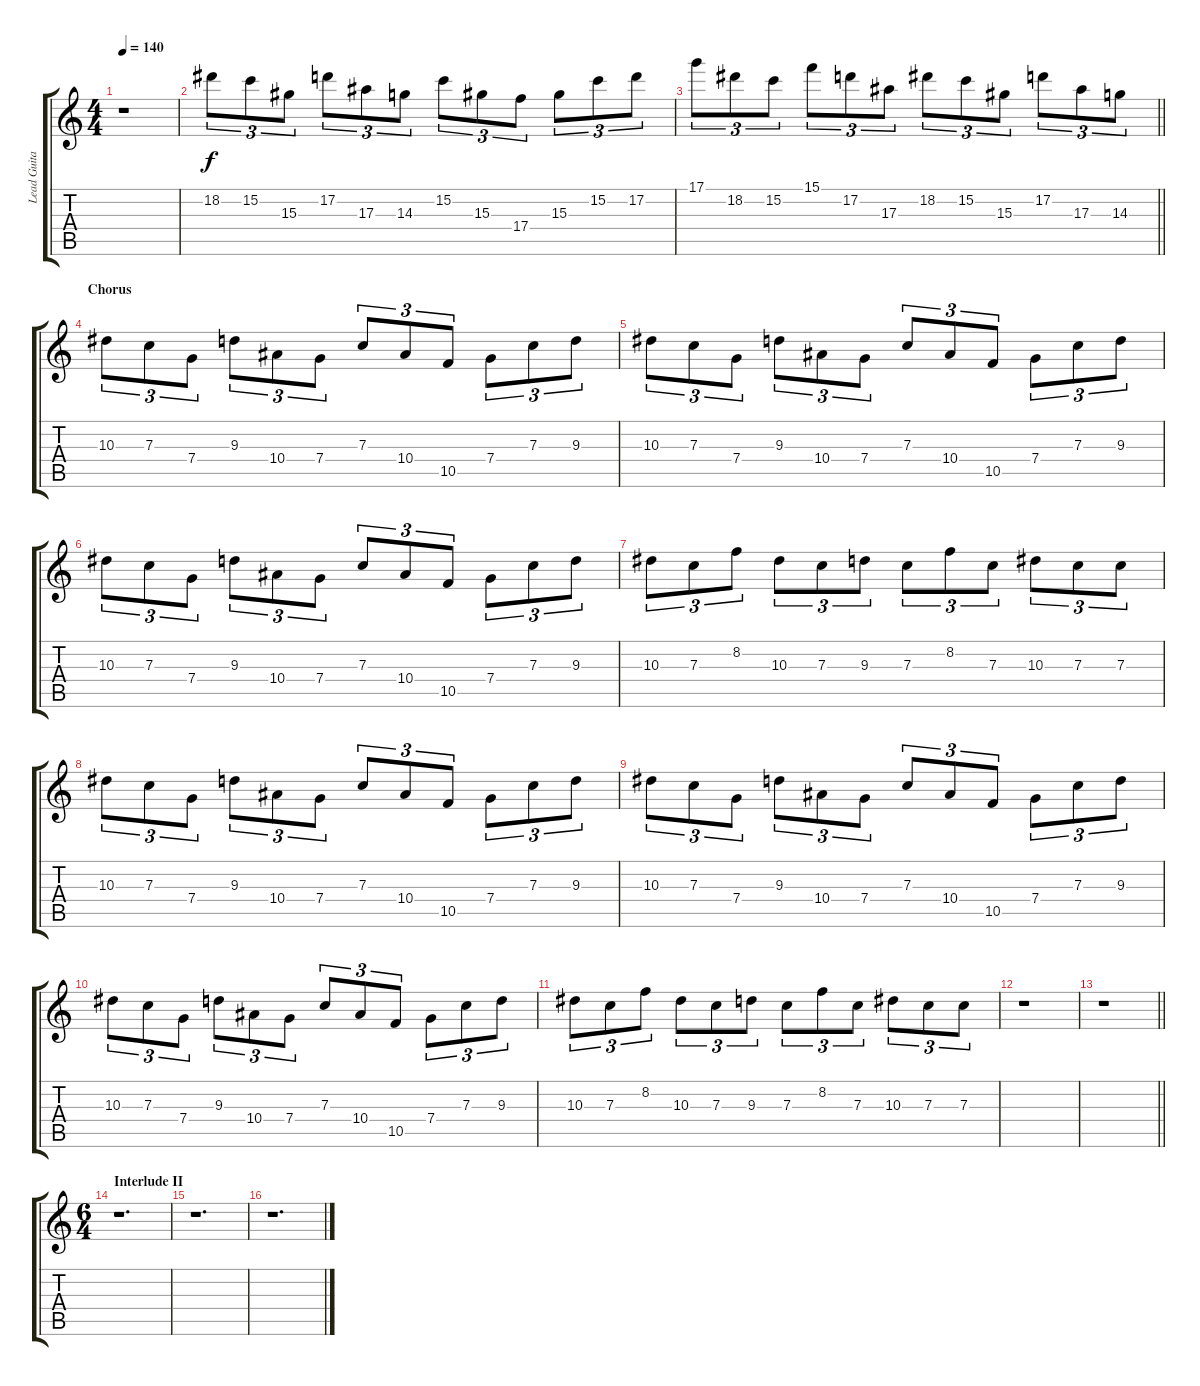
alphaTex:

\track ("Lead Guitar I" "Lead Guita") {instrument distortionguitar}
\staff {score tabs}
\tuning (D4 A3 F3 C3 G2 C2) {hide}
\ts (4 4)
\tempo 140
\clef g2
\ks c
r.1{dy f} |
18.2.8{tu (3 2) volume 13 balance 8 instrument distortionguitar} 15.2.8{tu (3 2)} 15.3.8{tu (3 2)} 17.2.8{tu (3 2)} 17.3.8{tu (3 2)} 14.3.8{tu (3 2)} 15.2.8{tu (3 2)} 15.3.8{tu (3 2)} 17.4.8{tu (3 2)} 15.3.8{tu (3 2)} 15.2.8{tu (3 2)} 17.2.8{tu (3 2)} |
\barLineRight lightlight
17.1.8{tu (3 2) balance 0} 18.2.8{tu (3 2)} 15.2.8{tu (3 2)} 15.1.8{tu (3 2)} 17.2.8{tu (3 2)} 17.3.8{tu (3 2)} 18.2.8{tu (3 2)} 15.2.8{tu (3 2)} 15.3.8{tu (3 2)} 17.2.8{tu (3 2)} 17.3.8{tu (3 2)} 14.3.8{tu (3 2)} |
\section ("" "Chorus")
10.3.8{tu (3 2) volume 10 balance 8 instrument distortionguitar} 7.3.8{tu (3 2)} 7.4.8{tu (3 2)} 9.3.8{tu (3 2)} 10.4.8{tu (3 2)} 7.4.8{tu (3 2)} 7.3.8{tu (3 2)} 10.4.8{tu (3 2)} 10.5.8{tu (3 2)} 7.4.8{tu (3 2)} 7.3.8{tu (3 2)} 9.3.8{tu (3 2)} |
10.3.8{tu (3 2)} 7.3.8{tu (3 2)} 7.4.8{tu (3 2)} 9.3.8{tu (3 2)} 10.4.8{tu (3 2)} 7.4.8{tu (3 2)} 7.3.8{tu (3 2)} 10.4.8{tu (3 2)} 10.5.8{tu (3 2)} 7.4.8{tu (3 2)} 7.3.8{tu (3 2)} 9.3.8{tu (3 2)} |
10.3.8{tu (3 2)} 7.3.8{tu (3 2)} 7.4.8{tu (3 2)} 9.3.8{tu (3 2)} 10.4.8{tu (3 2)} 7.4.8{tu (3 2)} 7.3.8{tu (3 2)} 10.4.8{tu (3 2)} 10.5.8{tu (3 2)} 7.4.8{tu (3 2)} 7.3.8{tu (3 2)} 9.3.8{tu (3 2)} |
10.3.8{tu (3 2)} 7.3.8{tu (3 2)} 8.2.8{tu (3 2)} 10.3.8{tu (3 2)} 7.3.8{tu (3 2)} 9.3.8{tu (3 2)} 7.3.8{tu (3 2)} 8.2.8{tu (3 2)} 7.3.8{tu (3 2)} 10.3.8{tu (3 2)} 7.3.8{tu (3 2)} 7.3.8{tu (3 2)} |
10.3.8{tu (3 2)} 7.3.8{tu (3 2)} 7.4.8{tu (3 2)} 9.3.8{tu (3 2)} 10.4.8{tu (3 2)} 7.4.8{tu (3 2)} 7.3.8{tu (3 2)} 10.4.8{tu (3 2)} 10.5.8{tu (3 2)} 7.4.8{tu (3 2)} 7.3.8{tu (3 2)} 9.3.8{tu (3 2)} |
10.3.8{tu (3 2)} 7.3.8{tu (3 2)} 7.4.8{tu (3 2)} 9.3.8{tu (3 2)} 10.4.8{tu (3 2)} 7.4.8{tu (3 2)} 7.3.8{tu (3 2)} 10.4.8{tu (3 2)} 10.5.8{tu (3 2)} 7.4.8{tu (3 2)} 7.3.8{tu (3 2)} 9.3.8{tu (3 2)} |
10.3.8{tu (3 2)} 7.3.8{tu (3 2)} 7.4.8{tu (3 2)} 9.3.8{tu (3 2)} 10.4.8{tu (3 2)} 7.4.8{tu (3 2)} 7.3.8{tu (3 2)} 10.4.8{tu (3 2)} 10.5.8{tu (3 2)} 7.4.8{tu (3 2)} 7.3.8{tu (3 2)} 9.3.8{tu (3 2)} |
10.3.8{tu (3 2)} 7.3.8{tu (3 2)} 8.2.8{tu (3 2)} 10.3.8{tu (3 2)} 7.3.8{tu (3 2)} 9.3.8{tu (3 2)} 7.3.8{tu (3 2)} 8.2.8{tu (3 2)} 7.3.8{tu (3 2)} 10.3.8{tu (3 2)} 7.3.8{tu (3 2)} 7.3.8{tu (3 2)} |
r.1 |
\barLineRight lightlight
r.1 |
\ts (6 4)
\section ("" "Interlude II")
r.1{d} |
r.1{d} |
r.1{d}
